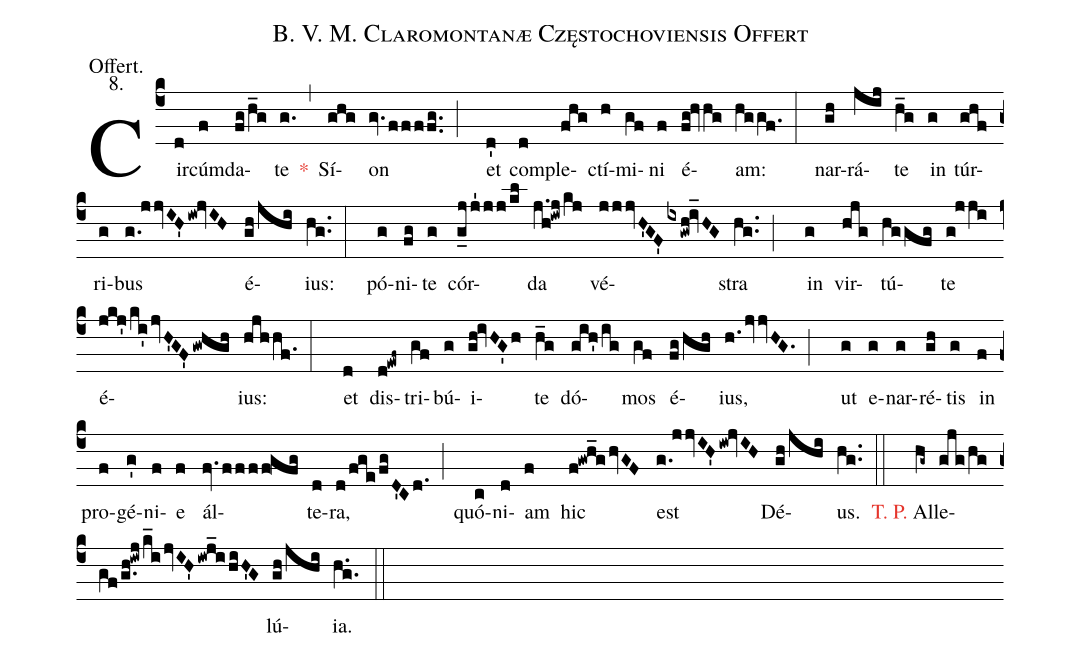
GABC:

name: B. V. M. Claromontanæ Częstochoviensis Offert;
annotation: Offert.;
annotation: 8.;
%%
(c4) Cir(d)cúm(f)da(fg/h_g)te(g.) <c>*</c>(,) Sí(ghg)on(gv.ffffg..;) et(d') com(d)ple(fhg)ctí(h)mi(gf)ni(f)
é(fg!hvhg)am:(hggf.:) nar(gh)rá(jij)te(h_g) in(g) túr(ghf)ri(g)bus(g.!jjvIH'iw@jvIH) é(gh/jhi)ius:(hg..:)
pó(g)ni(fg)te(g) cór(g_jj'1jj/kl)da(j.h!iwj/kj) vé(jjjvH'GF'ixgwh@iv_HG)stra(hg..;) in(g) vir(hjg)tú(hggfg)te(g!jji)
é(jkj'/ki'jvH'GF'gwhgh)ius:(hjhhf.:) et(d) dis(d!ewf~)tri(gf)bú(g)i(gh!ivHG'h)te(h_g) dó(gih'/ig)mos(gf) é(fg/hgh)ius,(h.jvjvHG.;)
ut(g) e(g)nar(g)ré(gh)tis(g) in(f) pro(f)gé(g')ni(f)e(f) ál(fv.ffff!gfg)te(d)ra,(d/fge/fgD'Cd.;)
quó(c)ni(d)am(f) hic(f!gwh_ghvGF) est(g.!jjvIH'iw@jvIH) Dé(gh/jhi)us.(hg..::) <c>T. P.</c> Al(hg~)le(gjg/hggf/g.h!iwj/k_ijvIH'iwj_i/hiH'G)lú(gh/jhi)ia.(h.g.::)
